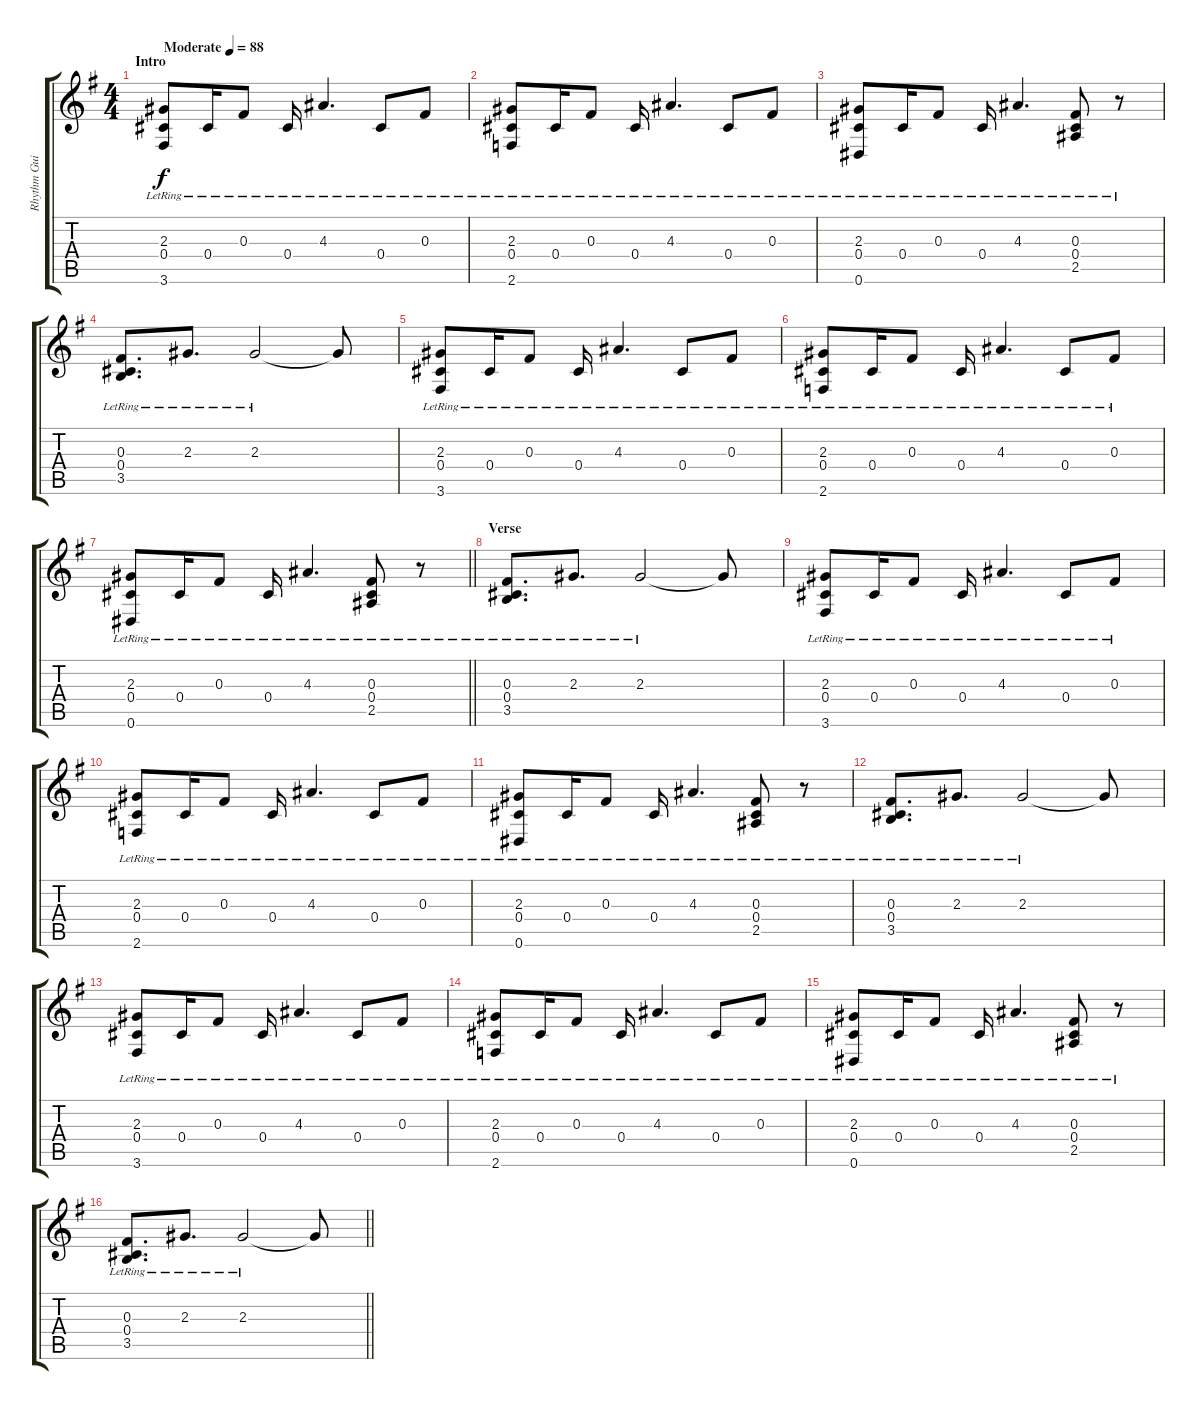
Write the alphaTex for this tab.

\track ("Rhythm Guitar" "Rhythm Gui") {instrument acousticguitarsteel}
\staff {score tabs}
\tuning (Eb4 Bb3 Gb3 Db3 Ab2 Eb2) {hide}
\ts (4 4)
\section ("" "Intro")
\tempo (88 "Moderate")
\clef g2
\ks g
(2.3{lr} 0.4{lr} 3.6{lr}).8{dy f instrument acousticguitarsteel} 0.4{lr}.16 0.3{lr}.8 0.4{lr}.16 4.3{lr}.4{d} 0.4{lr}.8 0.3{lr}.8 |
(2.3{lr} 0.4{lr} 2.6{lr}).8 0.4{lr}.16 0.3{lr}.8 0.4{lr}.16 4.3{lr}.4{d} 0.4{lr}.8 0.3{lr}.8 |
(2.3{lr} 0.4{lr} 0.6{lr}).8 0.4{lr}.16 0.3{lr}.8 0.4{lr}.16 4.3{lr}.4{d} (0.3 0.4{lr} 2.5).8 r.8 |
(0.3{lr} 0.4{lr} 3.5{lr}).8{d} 2.3{lr}.8{d} 2.3{lr}.2 2.3{t}.8 |
(2.3{lr} 0.4{lr} 3.6{lr}).8 0.4{lr}.16 0.3{lr}.8 0.4{lr}.16 4.3{lr}.4{d} 0.4{lr}.8 0.3{lr}.8 |
(2.3{lr} 0.4{lr} 2.6{lr}).8 0.4{lr}.16 0.3{lr}.8 0.4{lr}.16 4.3{lr}.4{d} 0.4{lr}.8 0.3{lr}.8 |
\barLineRight lightlight
(2.3{lr} 0.4{lr} 0.6{lr}).8 0.4{lr}.16 0.3{lr}.8 0.4{lr}.16 4.3{lr}.4{d} (0.3 0.4{lr} 2.5).8 r.8 |
\section ("" "Verse")
(0.3{lr} 0.4{lr} 3.5{lr}).8{d} 2.3{lr}.8{d} 2.3{lr}.2 2.3{t}.8 |
(2.3{lr} 0.4{lr} 3.6{lr}).8 0.4{lr}.16 0.3{lr}.8 0.4{lr}.16 4.3{lr}.4{d} 0.4{lr}.8 0.3{lr}.8 |
(2.3{lr} 0.4{lr} 2.6{lr}).8 0.4{lr}.16 0.3{lr}.8 0.4{lr}.16 4.3{lr}.4{d} 0.4{lr}.8 0.3{lr}.8 |
(2.3{lr} 0.4{lr} 0.6{lr}).8 0.4{lr}.16 0.3{lr}.8 0.4{lr}.16 4.3{lr}.4{d} (0.3 0.4{lr} 2.5).8 r.8 |
(0.3{lr} 0.4{lr} 3.5{lr}).8{d} 2.3{lr}.8{d} 2.3{lr}.2 2.3{t}.8 |
(2.3{lr} 0.4{lr} 3.6{lr}).8 0.4{lr}.16 0.3{lr}.8 0.4{lr}.16 4.3{lr}.4{d} 0.4{lr}.8 0.3{lr}.8 |
(2.3{lr} 0.4{lr} 2.6{lr}).8 0.4{lr}.16 0.3{lr}.8 0.4{lr}.16 4.3{lr}.4{d} 0.4{lr}.8 0.3{lr}.8 |
(2.3{lr} 0.4{lr} 0.6{lr}).8 0.4{lr}.16 0.3{lr}.8 0.4{lr}.16 4.3{lr}.4{d} (0.3 0.4{lr} 2.5).8 r.8 |
\barLineRight lightlight
(0.3{lr} 0.4{lr} 3.5{lr}).8{d} 2.3{lr}.8{d} 2.3{lr}.2 2.3{t}.8
